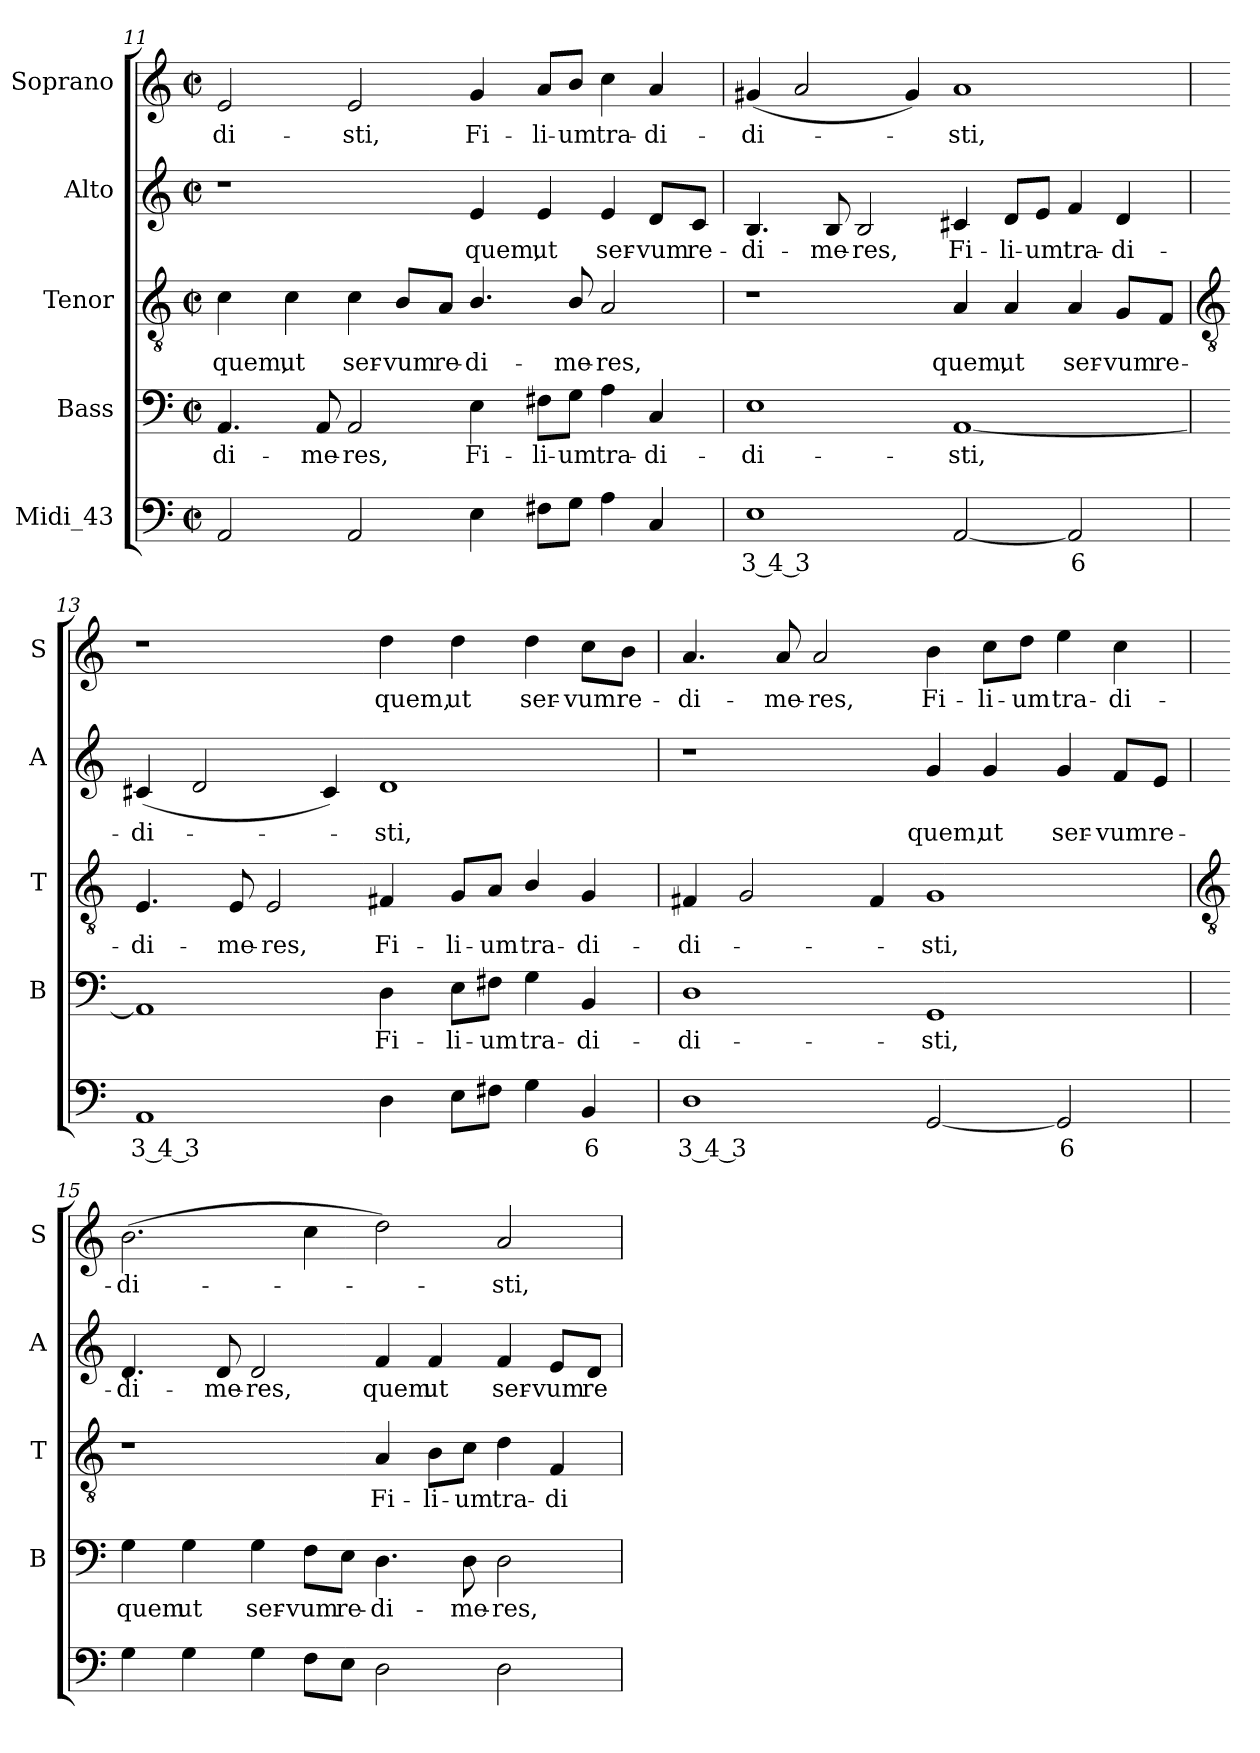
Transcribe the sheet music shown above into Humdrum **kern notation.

**kern	**text	**kern	**text	**kern	**text	**kern	**text	**kern	**text
*part5	*part5	*part4	*part4	*part3	*part3	*part2	*part2	*part1	*part1
*staff5	*staff5	*staff4	*staff4	*staff3	*staff3	*staff2	*staff2	*staff1	*staff1
*I"Midi_43	*	*I"Bass	*	*I"Tenor	*	*I"Alto	*	*I"Soprano	*
*	*	*I'B	*	*I'T	*	*I'A	*	*I'S	*
!!LO:LB:g=z
*clefF4	*	*clefF4	*	*clefGv2	*	*clefG2	*	*clefG2	*
*k[]	*	*k[]	*	*k[]	*	*k[]	*	*k[]	*
*C:	*	*C:	*	*C:	*	*C:	*	*C:	*
*M4/2	*	*M4/2	*	*M4/2	*	*M4/2	*	*M4/2	*
*met(c|)	*	*met(c|)	*	*met(c|)	*	*met(c|)	*	*met(c|)	*
=11	=11	=11	=11	=11	=11	=11	=11	=11	=11
!	!	!	!LO:LY:b	!	!LO:LY:b	!	!	!	!LO:LY:b
2AA	.	4.AA	-di-	4c	quem,	1r	.	2e	-di-
!	!	!	!	!	!LO:LY:b	!	!	!	!
.	.	.	.	4c	ut	.	.	.	.
!	!	!	!LO:LY:b	!	!	!	!	!	!
.	.	8AA	-me-	.	.	.	.	.	.
!	!	!	!LO:LY:b	!	!LO:LY:b	!	!	!	!LO:LY:b
2AA	.	2AA	-res,	4c	ser-	.	.	2e	-sti,
!	!	!	!	!	!LO:LY:b	!	!	!	!
.	.	.	.	8B/L	-vum	.	.	.	.
!	!	!	!	!	!LO:LY:b	!	!	!	!
.	.	.	.	8A/J	re-	.	.	.	.
!	!	!	!LO:LY:b	!	!LO:LY:b	!	!LO:LY:b	!	!LO:LY:b
4E	.	4E	Fi-	4.B/	-di-	4e	quem,	4g	Fi-
!	!	!	!LO:LY:b	!	!	!	!LO:LY:b	!	!LO:LY:b
8F#XL	.	8F#X\L	-li-	.	.	4e	ut	8a/L	-li-
!	!	!	!LO:LY:b	!	!LO:LY:b	!	!	!	!LO:LY:b
8GJ	.	8G\J	-um	8B/	-me-	.	.	8b/J	-um
!	!	!	!LO:LY:b	!	!LO:LY:b	!	!LO:LY:b	!	!LO:LY:b
4A	.	4A	tra-	2A	-res,	4e	ser-	4cc	tra-
!	!	!	!LO:LY:b	!	!	!	!LO:LY:b	!	!LO:LY:b
4C	.	4C	-di-	.	.	8d/L	-vum	4a	-di-
!	!	!	!	!	!	!	!LO:LY:b	!	!
.	.	.	.	.	.	8c/J	re-	.	.
=12	=12	=12	=12	=12	=12	=12	=12	=12	=12
!	!LO:LY:b	!	!LO:LY:b	!	!	!	!LO:LY:b	!	!LO:LY:b
1E	3 4 3	1E	-di-	1r	.	4.B	-di-	(<4g#X	-di-
.	.	.	.	.	.	.	.	2a	.
!	!	!	!	!	!	!	!LO:LY:b	!	!
.	.	.	.	.	.	8B	-me-	.	.
!	!	!	!	!	!	!	!LO:LY:b	!	!
.	.	.	.	.	.	2B	-res,	.	.
.	.	.	.	.	.	.	.	4g#)	.
!	!	!	!LO:LY:b	!	!LO:LY:b	!	!LO:LY:b	!	!LO:LY:b
[2AA	.	[1AA	-sti,	4A	quem,	4c#X	Fi-	1a	sti,
!	!	!	!	!	!LO:LY:b	!	!LO:LY:b	!	!
.	.	.	.	4A	ut	8d/L	-li-	.	.
!	!	!	!	!	!	!	!LO:LY:b	!	!
.	.	.	.	.	.	8e/J	-um	.	.
!	!LO:LY:b	!	!	!	!LO:LY:b	!	!LO:LY:b	!	!
2AA]	6	.	.	4A	ser-	4f	tra-	.	.
!	!	!	!	!	!LO:LY:b	!	!LO:LY:b	!	!
.	.	.	.	8G/L	-vum	4d	-di-	.	.
!	!	!	!	!	!LO:LY:b	!	!	!	!
.	.	.	.	8F/J	re-	.	.	.	.
!!LO:LB:g=z
=13	=13	=13	=13	=13	=13	=13	=13	=13	=13
*	*	*	*	*clefGv2	*	*	*	*	*
!	!LO:LY:b	!	!	!	!LO:LY:b	!	!LO:LY:b	!	!
1AA	3 4 3	1AA]	.	4.E	-di-	(<4c#X	-di-	1r	.
.	.	.	.	.	.	2d	.	.	.
!	!	!	!	!	!LO:LY:b	!	!	!	!
.	.	.	.	8E	-me-	.	.	.	.
!	!	!	!	!	!LO:LY:b	!	!	!	!
.	.	.	.	2E	-res,	.	.	.	.
.	.	.	.	.	.	4c#)	.	.	.
!	!	!	!LO:LY:b	!	!LO:LY:b	!	!LO:LY:b	!	!LO:LY:b
4D	.	4D	Fi-	4F#X	Fi-	1d	sti,	4dd	quem,
!	!	!	!LO:LY:b	!	!LO:LY:b	!	!	!	!LO:LY:b
8EL	.	8E\L	-li-	8G/L	-li-	.	.	4dd	ut
!	!	!	!LO:LY:b	!	!LO:LY:b	!	!	!	!
8F#XJ	.	8F#X\J	-um	8A/J	-um	.	.	.	.
!	!	!	!LO:LY:b	!	!LO:LY:b	!	!	!	!LO:LY:b
4G	.	4G	tra-	4B/	tra-	.	.	4dd	ser-
!	!LO:LY:b	!	!LO:LY:b	!	!LO:LY:b	!	!	!	!LO:LY:b
4BB	6	4BB	-di-	4G	-di-	.	.	8cc\L	-vum
!	!	!	!	!	!	!	!	!	!LO:LY:b
.	.	.	.	.	.	.	.	8b\J	re-
=14	=14	=14	=14	=14	=14	=14	=14	=14	=14
!	!LO:LY:b	!	!LO:LY:b	!	!LO:LY:b	!	!	!	!LO:LY:b
1D	3 4 3	1D	-di-	4F#X	-di-	1r	.	4.a	-di-
.	.	.	.	2G	.	.	.	.	.
!	!	!	!	!	!	!	!	!	!LO:LY:b
.	.	.	.	.	.	.	.	8a	-me-
!	!	!	!	!	!	!	!	!	!LO:LY:b
.	.	.	.	.	.	.	.	2a	-res,
.	.	.	.	4F#	.	.	.	.	.
!	!	!	!LO:LY:b	!	!LO:LY:b	!	!LO:LY:b	!	!LO:LY:b
[2GG	.	1GG	-sti,	1G	sti,	4g	quem,	4b	Fi-
!	!	!	!	!	!	!	!LO:LY:b	!	!LO:LY:b
.	.	.	.	.	.	4g	ut	8cc\L	-li-
!	!	!	!	!	!	!	!	!	!LO:LY:b
.	.	.	.	.	.	.	.	8dd\J	-um
!	!LO:LY:b	!	!	!	!	!	!LO:LY:b	!	!LO:LY:b
2GG]	6	.	.	.	.	4g	ser-	4ee	tra-
!	!	!	!	!	!	!	!LO:LY:b	!	!LO:LY:b
.	.	.	.	.	.	8f/L	-vum	4cc	-di-
!	!	!	!	!	!	!	!LO:LY:b	!	!
.	.	.	.	.	.	8e/J	re-	.	.
!!LO:LB:g=z
=15	=15	=15	=15	=15	=15	=15	=15	=15	=15
*	*	*	*	*clefGv2	*	*	*	*	*
!	!	!	!LO:LY:b	!	!	!	!LO:LY:b	!	!LO:LY:b
4G	.	4G	quem	1r	.	4.d	-di-	(>2.b	-di-
!	!	!	!LO:LY:b	!	!	!	!	!	!
4G	.	4G	ut	.	.	.	.	.	.
!	!	!	!	!	!	!	!LO:LY:b	!	!
.	.	.	.	.	.	8d	-me-	.	.
!	!	!	!LO:LY:b	!	!	!	!LO:LY:b	!	!
4G	.	4G	ser-	.	.	2d	-res,	.	.
!	!	!	!LO:LY:b	!	!	!	!	!	!
8FL	.	8F\L	-vum	.	.	.	.	4cc	.
!	!	!	!LO:LY:b	!	!	!	!	!	!
8EJ	.	8E\J	re-	.	.	.	.	.	.
!	!	!	!LO:LY:b	!	!LO:LY:b	!	!LO:LY:b	!	!
2D	.	4.D	-di-	4A	Fi-	4f	quem	2dd)	.
!	!	!	!	!	!LO:LY:b	!	!LO:LY:b	!	!
.	.	.	.	8B\L	-li-	4f	ut	.	.
!	!	!	!LO:LY:b	!	!LO:LY:b	!	!	!	!
.	.	8D	-me-	8c\J	-um	.	.	.	.
!	!	!	!LO:LY:b	!	!LO:LY:b	!	!LO:LY:b	!	!LO:LY:b
2D	.	2D	-res,	4d	tra-	4f	ser-	2a	sti,
!	!	!	!	!	!LO:LY:b	!	!LO:LY:b	!	!
.	.	.	.	4F	-di-	8e/L	-vum	.	.
!	!	!	!	!	!	!	!LO:LY:b	!	!
.	.	.	.	.	.	8d/J	re-	.	.
=	=	=	=	=	=	=	=	=	=
*-	*-	*-	*-	*-	*-	*-	*-	*-	*-
